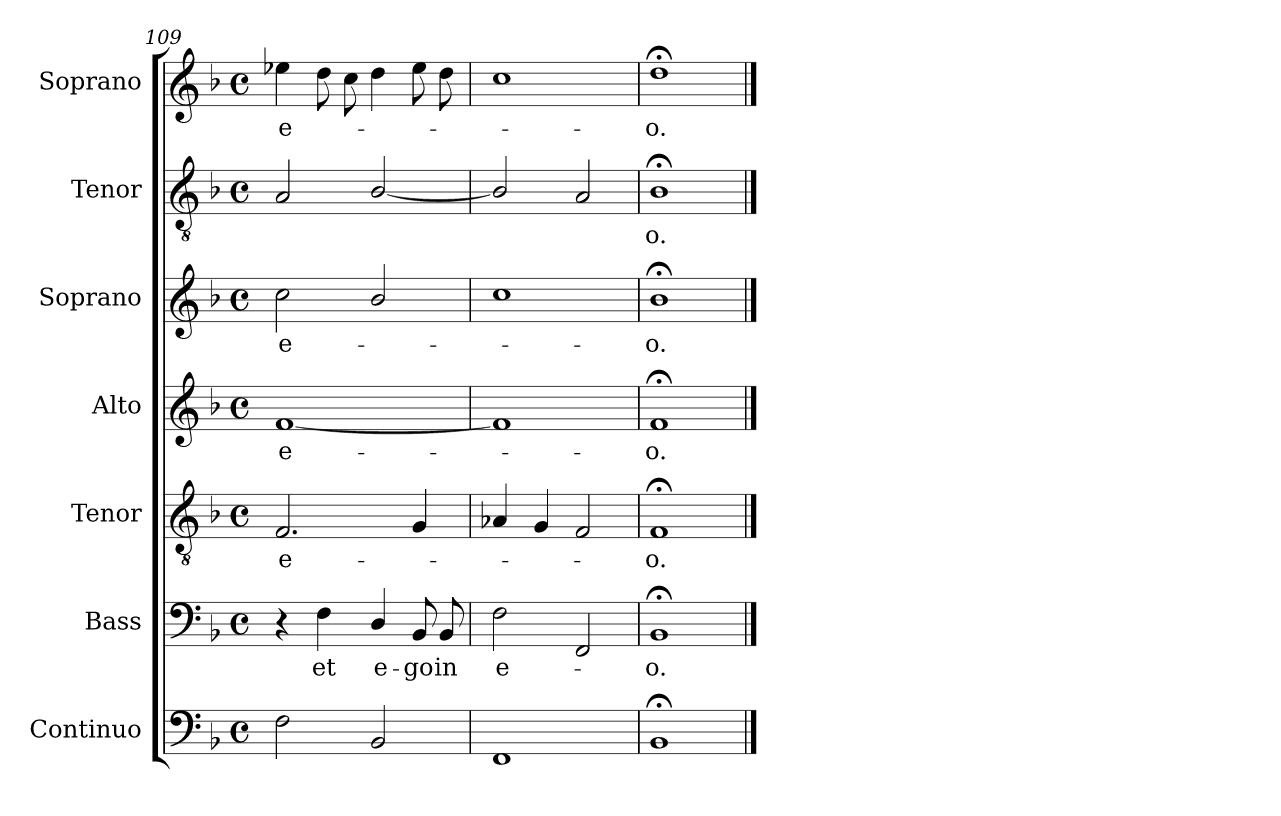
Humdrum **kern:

**kern	**kern	**text	**kern	**text	**kern	**text	**kern	**text	**kern	**text	**kern	**text
*part7	*part6	*part6	*part5	*part5	*part4	*part4	*part3	*part3	*part2	*part2	*part1	*part1
*staff7	*staff6	*staff6	*staff5	*staff5	*staff4	*staff4	*staff3	*staff3	*staff2	*staff2	*staff1	*staff1
*I"Continuo	*I"Bass	*	*I"Tenor	*	*I"Alto	*	*I"Soprano	*	*I"Tenor	*	*I"Soprano	*
*I'Cont.	*I'B.	*	*I'T.	*	*I'A.	*	*I'S.	*	*I'T.	*	*I'S.	*
*clefF4	*clefF4	*	*clefGv2	*	*clefG2	*	*clefG2	*	*clefGv2	*	*clefG2	*
*	*	*	*ITrd7c12	*	*	*	*	*	*ITrd7c12	*	*	*
*k[b-]	*k[b-]	*	*k[b-]	*	*k[b-]	*	*k[b-]	*	*k[b-]	*	*k[b-]	*
*F:	*F:	*	*F:	*	*F:	*	*F:	*	*F:	*	*F:	*
*M4/4	*M4/4	*	*M4/4	*	*M4/4	*	*M4/4	*	*M4/4	*	*M4/4	*
*met(c)	*met(c)	*	*met(c)	*	*met(c)	*	*met(c)	*	*met(c)	*	*met(c)	*
=109	=109	=109	=109	=109	=109	=109	=109	=109	=109	=109	=109	=109
!	!	!	!	!LO:LY:b:color=#000000	!	!	!	!	!	!	!	!
!	!	!	!	!	!	!LO:LY:b:color=#000000	!	!	!	!	!	!
!	!	!	!	!	!	!	!	!LO:LY:b:color=#000000	!	!	!	!
!	!	!	!	!	!	!	!	!	!	!	!	!LO:LY:b:color=#000000
2Fi\	4r	.	2.FFi/	e-	[1fi	e-	2cci\	e-	2AAi/	.	4ee-Xi\	e-
!	!	!LO:LY:b:color=#000000	!	!	!	!	!	!	!	!	!	!
.	4Fi\	et	.	.	.	.	.	.	.	.	8ddi\	.
.	.	.	.	.	.	.	.	.	.	.	8cci\	.
!	!	!LO:LY:b:color=#000000	!	!	!	!	!	!	!	!	!	!
2BB-i/	4Di/	e-	.	.	.	.	2b-i/	.	[2BB-i/	.	4ddi\	.
!	!	!LO:LY:b:color=#000000	!	!	!	!	!	!	!	!	!	!
.	8BB-i/	-go	4GGi/	.	.	.	.	.	.	.	8ee-i\	.
!	!	!LO:LY:b:color=#000000	!	!	!	!	!	!	!	!	!	!
.	8BB-i/	in	.	.	.	.	.	.	.	.	8ddi\	.
=110	=110	=110	=110	=110	=110	=110	=110	=110	=110	=110	=110	=110
!	!	!LO:LY:b:color=#000000	!	!	!	!	!	!	!	!	!	!
1FFi	2Fi\	e-	4AA-Xi/	.	1fi]	.	1cci	.	2BB-i/]	.	1cci	.
.	.	.	4GGi/	.	.	.	.	.	.	.	.	.
.	2FFi/	.	2FFi/	.	.	.	.	.	2AAi/	.	.	.
=111	=111	=111	=111	=111	=111	=111	=111	=111	=111	=111	=111	=111
!	!	!LO:LY:b:color=#000000	!	!	!	!	!	!	!	!	!	!
!	!	!	!	!LO:LY:b:color=#000000	!	!	!	!	!	!	!	!
!	!	!	!	!	!	!LO:LY:b:color=#000000	!	!	!	!	!	!
!	!	!	!	!	!	!	!	!LO:LY:b:color=#000000	!	!	!	!
!	!	!	!	!	!	!	!	!	!	!LO:LY:b:color=#000000	!	!
!	!	!	!	!	!	!	!	!	!	!	!	!LO:LY:b:color=#000000
1BB-;i	1BB-;i	-o.	1FF;i	-o.	1f;i	-o.	1b-;i	-o.	1BB-;i	-o.	1dd;i	-o.
==	==	==	==	==	==	==	==	==	==	==	==	==
*-	*-	*-	*-	*-	*-	*-	*-	*-	*-	*-	*-	*-
